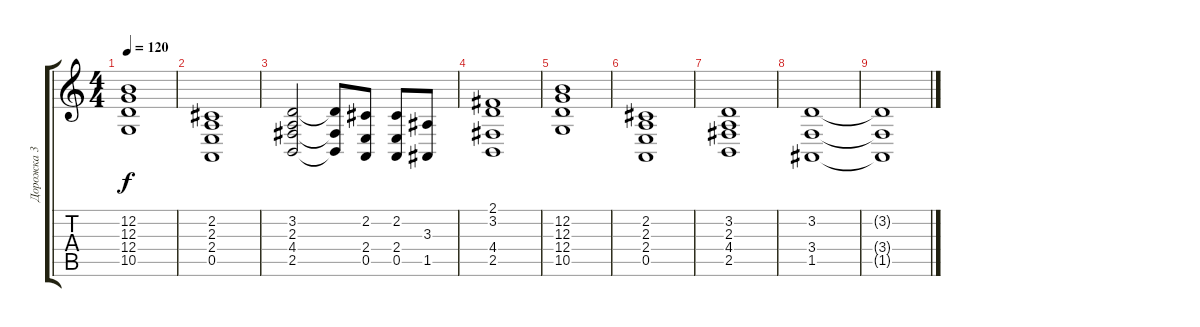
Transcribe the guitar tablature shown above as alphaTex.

\track ("Дорожка 3" "Дорожка 3") {instrument acousticgrandpiano}
\staff {score tabs}
\tuning (E4 B3 G3 D3 A2 E2) {hide}
\ts (4 4)
\tempo 120
\clef g2
\ks c
(12.2 12.3 12.4 10.5).1{dy f} |
(2.2 2.3 2.4 0.5).1 |
(3.2 2.3 4.4 2.5).2 (3.2{t} 4.4{t} 2.5{t}).8 (2.2 2.4 0.5).8 (2.2 2.4 0.5).8 (3.3 1.5).8 |
(2.1 3.2 4.4 2.5).1 |
(12.2 12.3 12.4 10.5).1 |
(2.2 2.3 2.4 0.5).1 |
(3.2 2.3 4.4 2.5).1 |
(3.2 3.4 1.5).1 |
(3.2{t} 3.4{t} 1.5{t}).1
